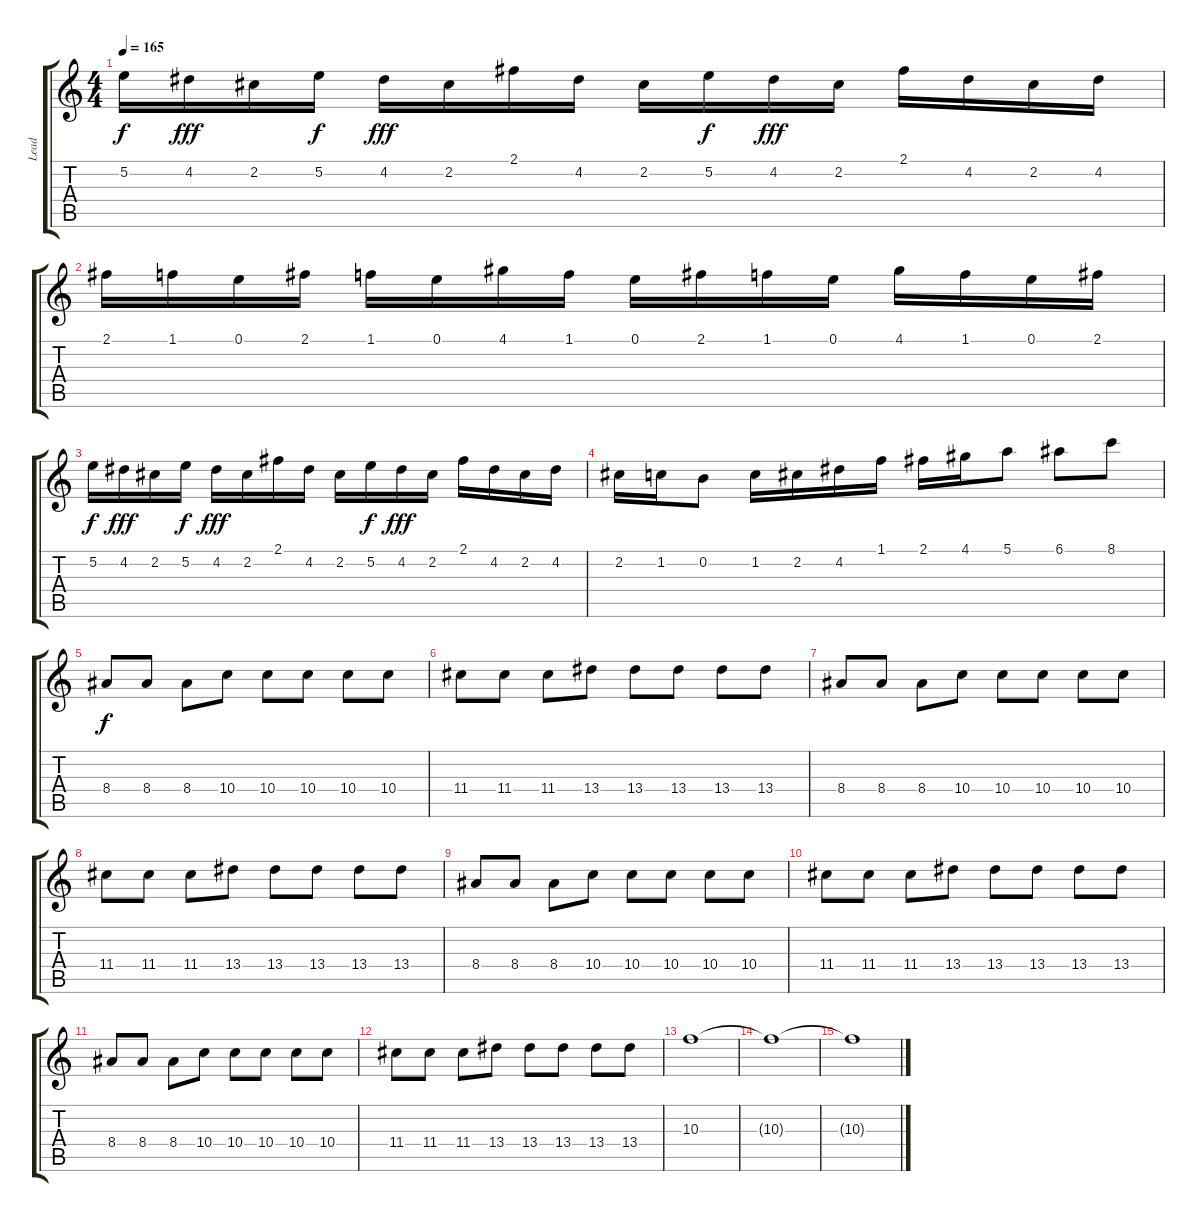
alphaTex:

\track ("Lead" "Lead") {instrument overdrivenguitar}
\staff {score tabs}
\tuning (E4 B3 G3 D3 A2 E2) {hide}
\ts (4 4)
\tempo 165
\clef g2
\ks c
5.2.16{dy f} 4.2.16{dy fff} 2.2.16 5.2.16{dy f} 4.2.16{dy fff} 2.2.16 2.1.16 4.2.16 2.2.16 5.2.16{dy f} 4.2.16{dy fff} 2.2.16 2.1.16 4.2.16 2.2.16 4.2.16 |
2.1.16 1.1.16 0.1.16 2.1.16 1.1.16 0.1.16 4.1.16 1.1.16 0.1.16 2.1.16 1.1.16 0.1.16 4.1.16 1.1.16 0.1.16 2.1.16 |
5.2.16{dy f} 4.2.16{dy fff} 2.2.16 5.2.16{dy f} 4.2.16{dy fff} 2.2.16 2.1.16 4.2.16 2.2.16 5.2.16{dy f} 4.2.16{dy fff} 2.2.16 2.1.16 4.2.16 2.2.16 4.2.16 |
2.2.16 1.2.16 0.2.8 1.2.16 2.2.16 4.2.16 1.1.16 2.1.16 4.1.16 5.1.8 6.1.8 8.1.8 |
8.4.8{dy f} 8.4.8 8.4.8 10.4.8 10.4.8 10.4.8 10.4.8 10.4.8 |
11.4.8 11.4.8 11.4.8 13.4.8 13.4.8 13.4.8 13.4.8 13.4.8 |
8.4.8 8.4.8 8.4.8 10.4.8 10.4.8 10.4.8 10.4.8 10.4.8 |
11.4.8 11.4.8 11.4.8 13.4.8 13.4.8 13.4.8 13.4.8 13.4.8 |
8.4.8 8.4.8 8.4.8 10.4.8 10.4.8 10.4.8 10.4.8 10.4.8 |
11.4.8 11.4.8 11.4.8 13.4.8 13.4.8 13.4.8 13.4.8 13.4.8 |
8.4.8 8.4.8 8.4.8 10.4.8 10.4.8 10.4.8 10.4.8 10.4.8 |
11.4.8 11.4.8 11.4.8 13.4.8 13.4.8 13.4.8 13.4.8 13.4.8 |
10.3.1 |
10.3{t}.1 |
10.3{t}.1
